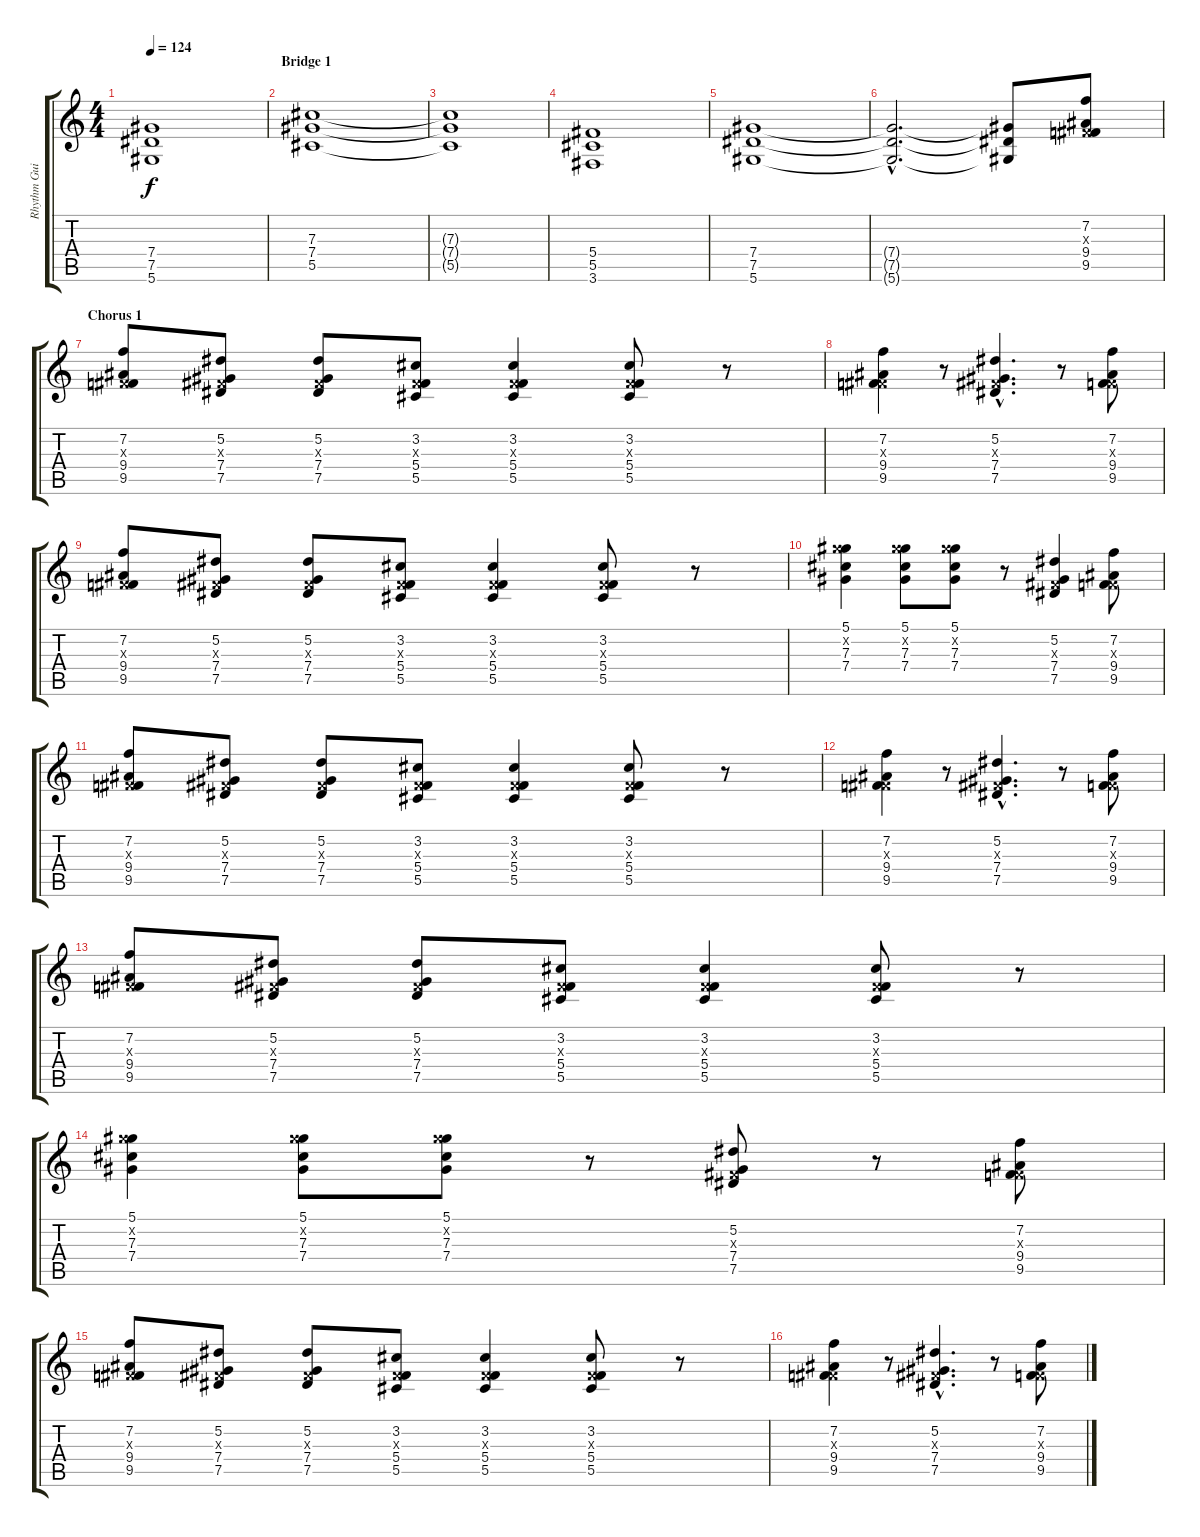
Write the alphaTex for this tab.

\track ("Rhythm Guitar" "Rhythm Gui") {instrument distortionguitar}
\staff {score tabs}
\tuning (Eb4 Bb3 Gb3 Db3 Ab2 Eb2) {hide}
\ts (4 4)
\tempo 124
\clef g2
\ks c
(7.4{t} 7.5{t} 5.6{t}).1{dy f} |
\section ("" "Bridge 1")
(7.3 7.4 5.5).1 |
(7.3{t} 7.4{t} 5.5{t}).1 |
(5.4 5.5 3.6).1 |
(7.4 7.5 5.6).1 |
(7.4{hac t} 7.5{hac t} 5.6{hac t}).2{d} (7.4{t} 7.5{t} 5.6{t}).8 (7.2 0.3{x} 9.4 9.5).8 |
\section ("" "Chorus 1")
(7.2 0.3{x} 9.4 9.5).8 (5.2 0.3{x} 7.4 7.5).8 (5.2 0.3{x} 7.4 7.5).8 (3.2 0.3{x} 5.4 5.5).8 (3.2 0.3{x} 5.4 5.5).4 (3.2 0.3{x} 5.4 5.5).8 r.8 |
(7.2 0.3{x} 9.4 9.5).4 r.8 (5.2{hac} 0.3{hac x} 7.4{hac} 7.5{hac}).4{d} r.8 (7.2 0.3{x} 9.4 9.5).8 |
(7.2 0.3{x} 9.4 9.5).8 (5.2 0.3{x} 7.4 7.5).8 (5.2 0.3{x} 7.4 7.5).8 (3.2 0.3{x} 5.4 5.5).8 (3.2 0.3{x} 5.4 5.5).4 (3.2 0.3{x} 5.4 5.5).8 r.8 |
(5.1 10.2{x} 7.3 7.4).4 (5.1 10.2{x} 7.3 7.4).8 (5.1 10.2{x} 7.3 7.4).8 r.8 (5.2 0.3{x} 7.4 7.5).4 (7.2 0.3{x} 9.4 9.5).8 |
(7.2 0.3{x} 9.4 9.5).8 (5.2 0.3{x} 7.4 7.5).8 (5.2 0.3{x} 7.4 7.5).8 (3.2 0.3{x} 5.4 5.5).8 (3.2 0.3{x} 5.4 5.5).4 (3.2 0.3{x} 5.4 5.5).8 r.8 |
(7.2 0.3{x} 9.4 9.5).4 r.8 (5.2{hac} 0.3{hac x} 7.4{hac} 7.5{hac}).4{d} r.8 (7.2 0.3{x} 9.4 9.5).8 |
(7.2 0.3{x} 9.4 9.5).8 (5.2 0.3{x} 7.4 7.5).8 (5.2 0.3{x} 7.4 7.5).8 (3.2 0.3{x} 5.4 5.5).8 (3.2 0.3{x} 5.4 5.5).4 (3.2 0.3{x} 5.4 5.5).8 r.8 |
(5.1 10.2{x} 7.3 7.4).4 (5.1 10.2{x} 7.3 7.4).8 (5.1 10.2{x} 7.3 7.4).8 r.8 (5.2 0.3{x} 7.4 7.5).8 r.8 (7.2 0.3{x} 9.4 9.5).8 |
(7.2 0.3{x} 9.4 9.5).8 (5.2 0.3{x} 7.4 7.5).8 (5.2 0.3{x} 7.4 7.5).8 (3.2 0.3{x} 5.4 5.5).8 (3.2 0.3{x} 5.4 5.5).4 (3.2 0.3{x} 5.4 5.5).8 r.8 |
(7.2 0.3{x} 9.4 9.5).4 r.8 (5.2{hac} 0.3{hac x} 7.4{hac} 7.5{hac}).4{d} r.8 (7.2 0.3{x} 9.4 9.5).8
